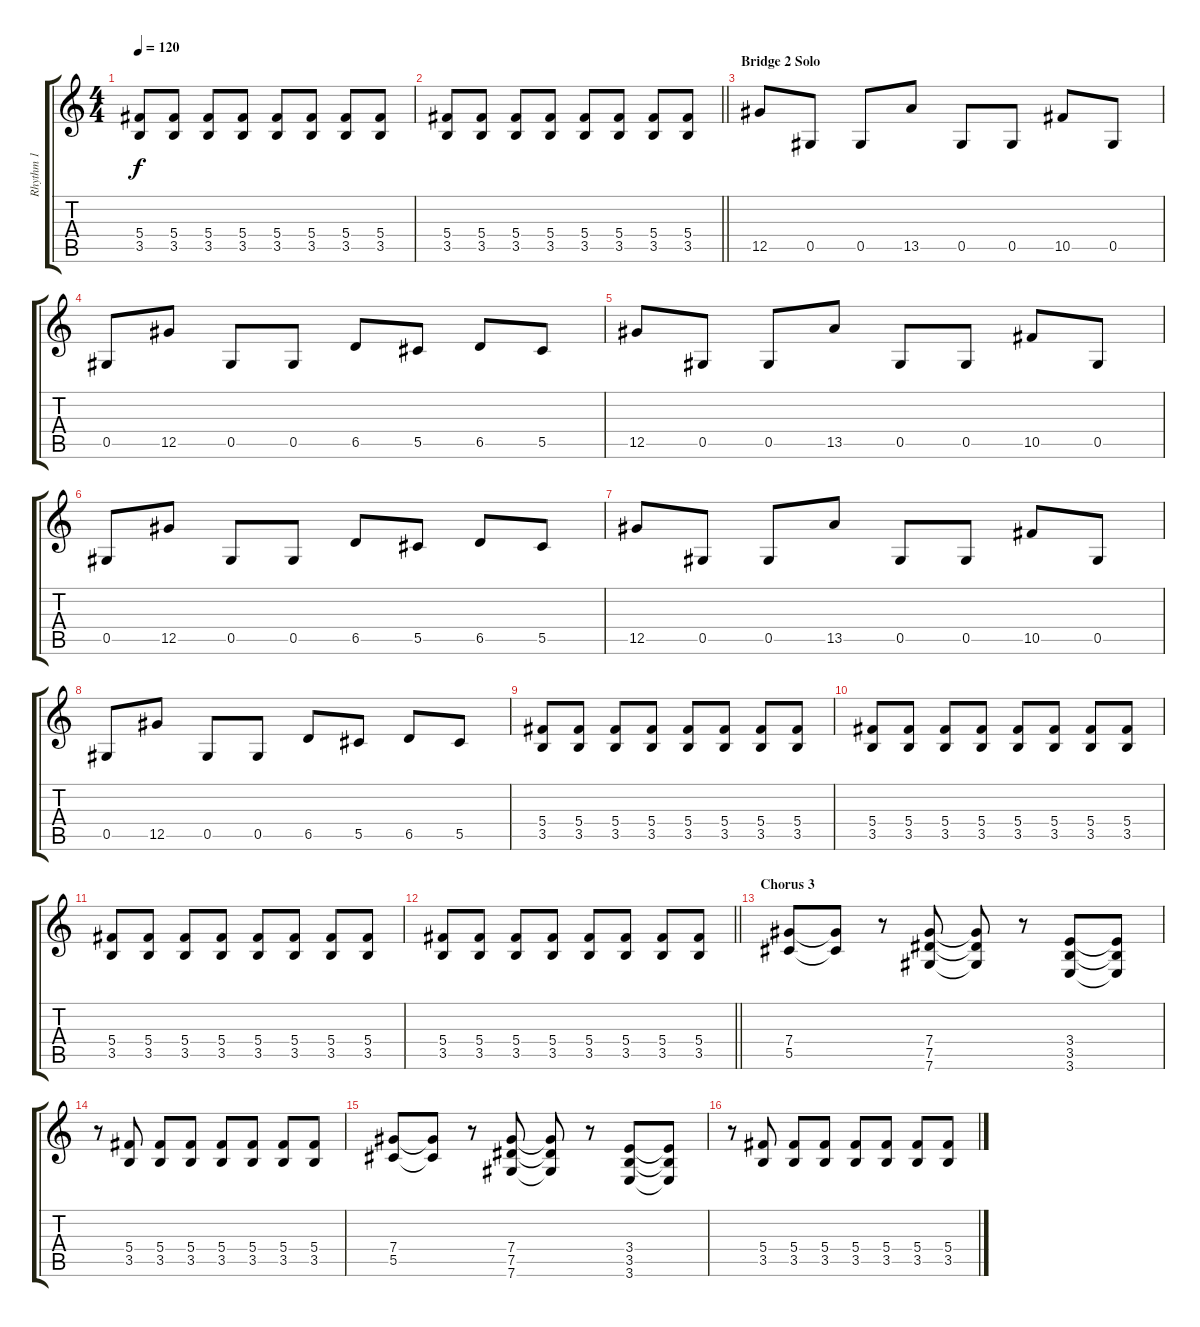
\track ("Rhythm 1" "Rhythm 1") {instrument distortionguitar}
\staff {score tabs}
\tuning (Eb4 Bb3 Gb3 Db3 Ab2 Db2) {hide}
\ts (4 4)
\tempo 120
\clef g2
\ks c
(5.4 3.5).8{dy f} (5.4 3.5).8 (5.4 3.5).8 (5.4 3.5).8 (5.4 3.5).8 (5.4 3.5).8 (5.4 3.5).8 (5.4 3.5).8 |
\barLineRight lightlight
(5.4 3.5).8 (5.4 3.5).8 (5.4 3.5).8 (5.4 3.5).8 (5.4 3.5).8 (5.4 3.5).8 (5.4 3.5).8 (5.4 3.5).8 |
\section ("" "Bridge 2 Solo")
12.5.8 0.5.8 0.5.8 13.5.8 0.5.8 0.5.8 10.5.8 0.5.8 |
0.5.8 12.5.8 0.5.8 0.5.8 6.5.8 5.5.8 6.5.8 5.5.8 |
12.5.8 0.5.8 0.5.8 13.5.8 0.5.8 0.5.8 10.5.8 0.5.8 |
0.5.8 12.5.8 0.5.8 0.5.8 6.5.8 5.5.8 6.5.8 5.5.8 |
12.5.8 0.5.8 0.5.8 13.5.8 0.5.8 0.5.8 10.5.8 0.5.8 |
0.5.8 12.5.8 0.5.8 0.5.8 6.5.8 5.5.8 6.5.8 5.5.8 |
(5.4 3.5).8 (5.4 3.5).8 (5.4 3.5).8 (5.4 3.5).8 (5.4 3.5).8 (5.4 3.5).8 (5.4 3.5).8 (5.4 3.5).8 |
(5.4 3.5).8 (5.4 3.5).8 (5.4 3.5).8 (5.4 3.5).8 (5.4 3.5).8 (5.4 3.5).8 (5.4 3.5).8 (5.4 3.5).8 |
(5.4 3.5).8 (5.4 3.5).8 (5.4 3.5).8 (5.4 3.5).8 (5.4 3.5).8 (5.4 3.5).8 (5.4 3.5).8 (5.4 3.5).8 |
\barLineRight lightlight
(5.4 3.5).8 (5.4 3.5).8 (5.4 3.5).8 (5.4 3.5).8 (5.4 3.5).8 (5.4 3.5).8 (5.4 3.5).8 (5.4 3.5).8 |
\section ("" "Chorus 3")
(7.4 5.5).8 (7.4{t} 5.5{t}).8 r.8 (7.4 7.5 7.6).8 (7.4{t} 7.5{t} 7.6{t}).8 r.8 (3.4 3.5 3.6).8 (3.4{t} 3.5{t} 3.6{t}).8 |
r.8 (5.4 3.5).8 (5.4 3.5).8 (5.4 3.5).8 (5.4 3.5).8 (5.4 3.5).8 (5.4 3.5).8 (5.4 3.5).8 |
(7.4 5.5).8 (7.4{t} 5.5{t}).8 r.8 (7.4 7.5 7.6).8 (7.4{t} 7.5{t} 7.6{t}).8 r.8 (3.4 3.5 3.6).8 (3.4{t} 3.5{t} 3.6{t}).8 |
r.8 (5.4 3.5).8 (5.4 3.5).8 (5.4 3.5).8 (5.4 3.5).8 (5.4 3.5).8 (5.4 3.5).8 (5.4 3.5).8
